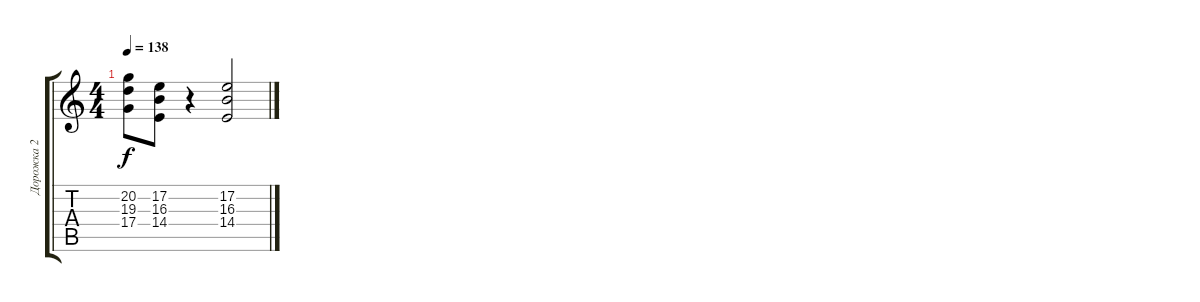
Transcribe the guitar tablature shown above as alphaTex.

\track ("Дорожка 2" "Дорожка 2") {instrument lead6voice}
\staff {score tabs}
\tuning (E4 B3 G3 D3 A2 E2) {hide}
\ts (4 4)
\tempo 138
\clef g2
\ks c
(20.2 19.3 17.4).8{dy f} (17.2 16.3 14.4).8 r.4 (17.2 16.3 14.4).2
